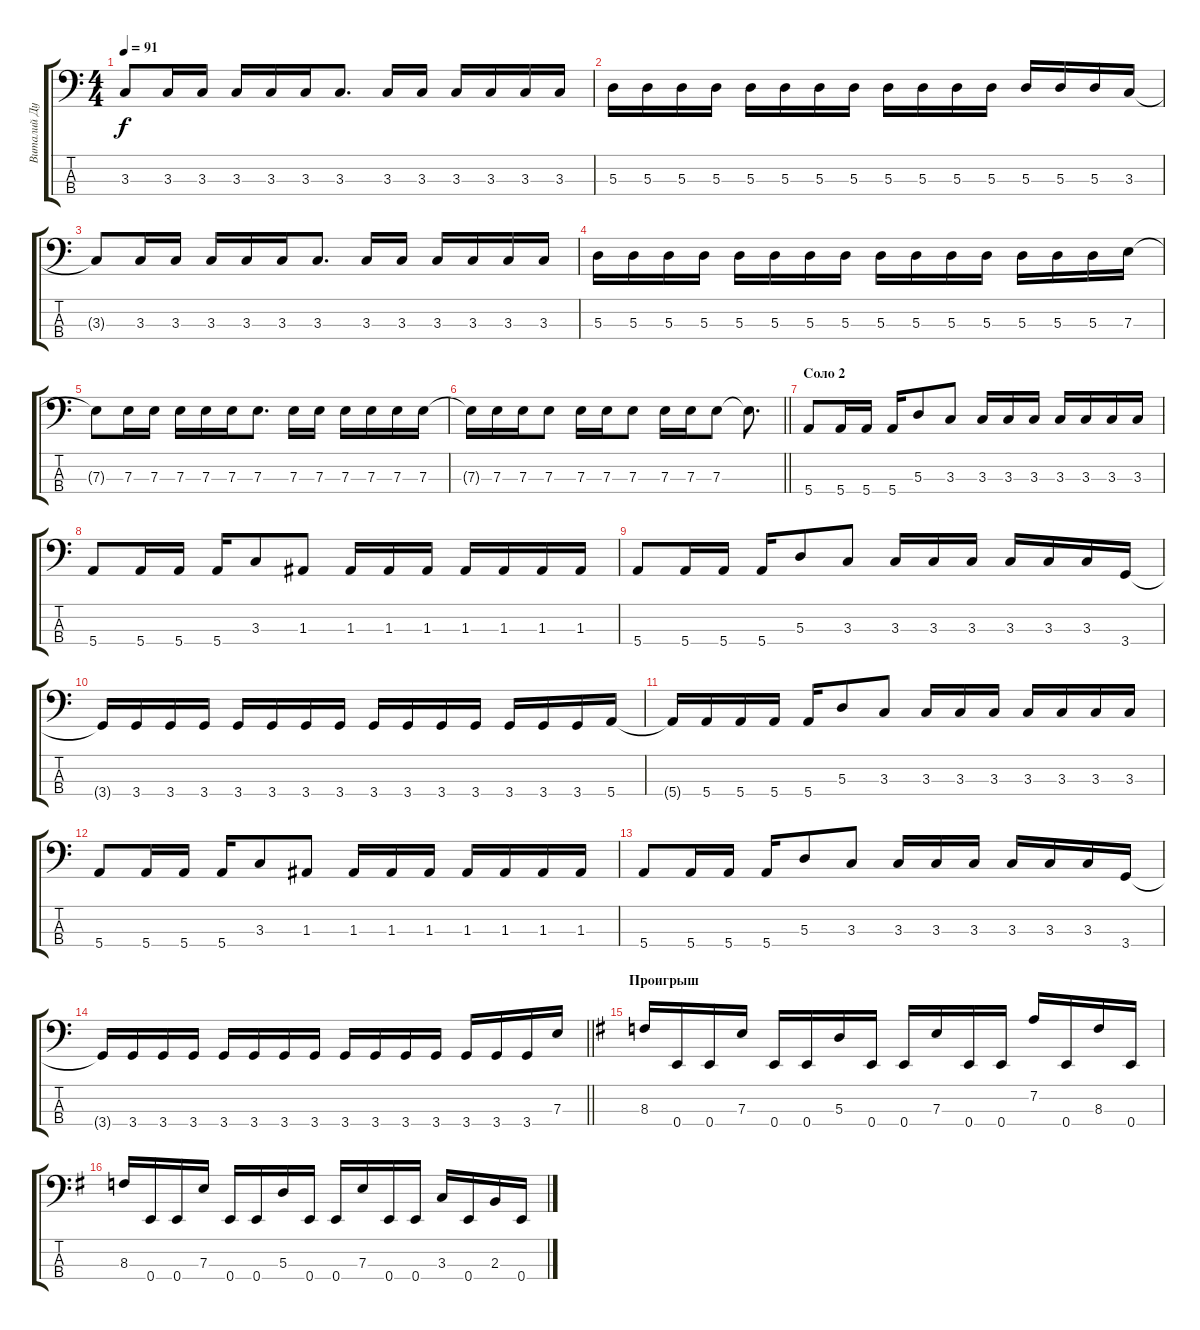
\track ("Виталий Дубинин" "Виталий Ду") {instrument electricbassfinger}
\staff {score tabs}
\tuning (G2 D2 A1 E1) {hide}
\ts (4 4)
\tempo 91
\clef f4
\ks aminor
3.3{t}.8{dy f} 3.3.16 3.3.16 3.3.16 3.3.16 3.3.16 3.3.8{d} 3.3.16 3.3.16 3.3.16 3.3.16 3.3.16 3.3.16 |
5.3.16 5.3.16 5.3.16 5.3.16 5.3.16 5.3.16 5.3.16 5.3.16 5.3.16 5.3.16 5.3.16 5.3.16 5.3.16 5.3.16 5.3.16 3.3.16 |
3.3{t}.8 3.3.16 3.3.16 3.3.16 3.3.16 3.3.16 3.3.8{d} 3.3.16 3.3.16 3.3.16 3.3.16 3.3.16 3.3.16 |
5.3.16 5.3.16 5.3.16 5.3.16 5.3.16 5.3.16 5.3.16 5.3.16 5.3.16 5.3.16 5.3.16 5.3.16 5.3.16 5.3.16 5.3.16 7.3.16 |
7.3{t}.8 7.3.16 7.3.16 7.3.16 7.3.16 7.3.16 7.3.8{d} 7.3.16 7.3.16 7.3.16 7.3.16 7.3.16 7.3.16 |
\barLineRight lightlight
7.3{t}.16 7.3.16 7.3.16 7.3.8 7.3.16 7.3.16 7.3.8 7.3.16 7.3.16 7.3.8 7.3{t}.8{d} |
\section ("" "Соло 2")
5.4.8 5.4.16 5.4.16 5.4.16 5.3.8 3.3.8 3.3.16 3.3.16 3.3.16 3.3.16 3.3.16 3.3.16 3.3.16 |
5.4.8 5.4.16 5.4.16 5.4.16 3.3.8 1.3.8 1.3.16 1.3.16 1.3.16 1.3.16 1.3.16 1.3.16 1.3.16 |
5.4.8 5.4.16 5.4.16 5.4.16 5.3.8 3.3.8 3.3.16 3.3.16 3.3.16 3.3.16 3.3.16 3.3.16 3.4.16 |
3.4{t}.16 3.4.16 3.4.16 3.4.16 3.4.16 3.4.16 3.4.16 3.4.16 3.4.16 3.4.16 3.4.16 3.4.16 3.4.16 3.4.16 3.4.16 5.4.16 |
5.4{t}.16 5.4.16 5.4.16 5.4.16 5.4.16 5.3.8 3.3.8 3.3.16 3.3.16 3.3.16 3.3.16 3.3.16 3.3.16 3.3.16 |
5.4.8 5.4.16 5.4.16 5.4.16 3.3.8 1.3.8 1.3.16 1.3.16 1.3.16 1.3.16 1.3.16 1.3.16 1.3.16 |
5.4.8 5.4.16 5.4.16 5.4.16 5.3.8 3.3.8 3.3.16 3.3.16 3.3.16 3.3.16 3.3.16 3.3.16 3.4.16 |
\barLineRight lightlight
3.4{t}.16 3.4.16 3.4.16 3.4.16 3.4.16 3.4.16 3.4.16 3.4.16 3.4.16 3.4.16 3.4.16 3.4.16 3.4.16 3.4.16 3.4.16 7.3.16 |
\section ("" "Проигрыш")
\ks eminor
8.3.16 0.4.16 0.4.16 7.3.16 0.4.16 0.4.16 5.3.16 0.4.16 0.4.16 7.3.16 0.4.16 0.4.16 7.2.16 0.4.16 8.3.16 0.4.16 |
8.3.16 0.4.16 0.4.16 7.3.16 0.4.16 0.4.16 5.3.16 0.4.16 0.4.16 7.3.16 0.4.16 0.4.16 3.3.16 0.4.16 2.3.16 0.4.16
